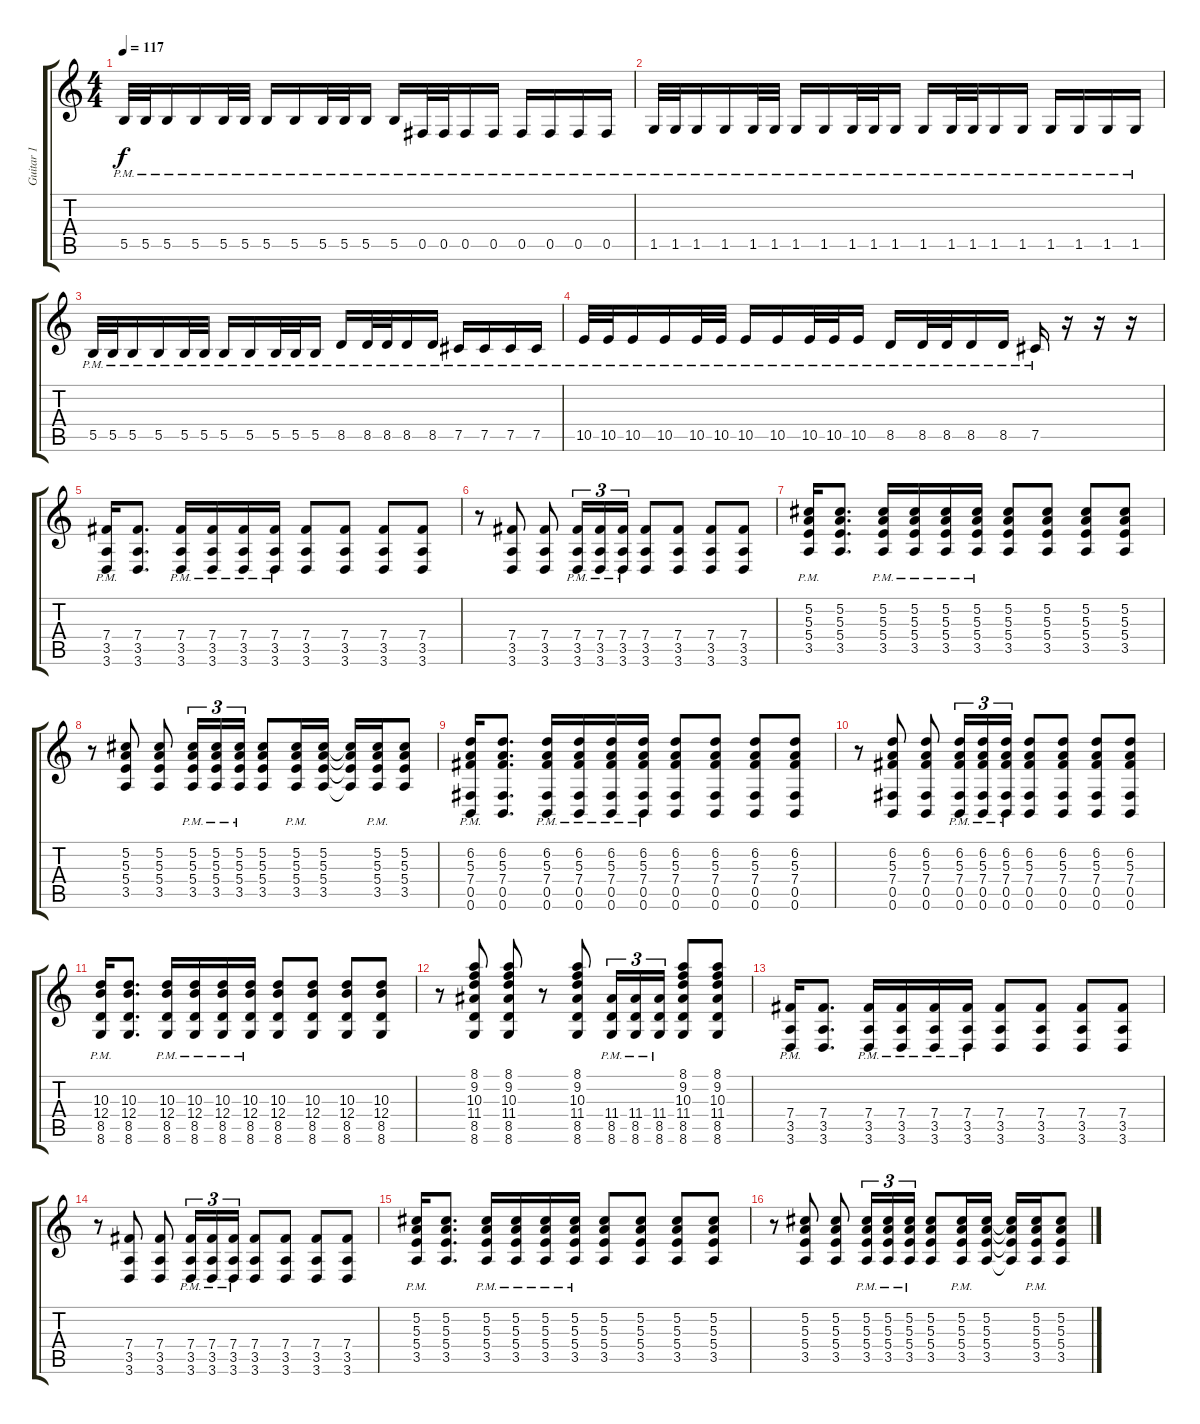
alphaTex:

\track ("Guitar 1" "Guitar 1") {instrument overdrivenguitar}
\staff {score tabs}
\tuning (Db4 Ab3 E3 B2 Gb2 B1) {hide}
\ts (4 4)
\tempo 117
\clef g2
\ks c
5.5{pm}.32{dy f} 5.5{pm}.32 5.5{pm}.16 5.5{pm}.16 5.5{pm}.32 5.5{pm}.32 5.5{pm}.16 5.5{pm}.16 5.5{pm}.32 5.5{pm}.32 5.5{pm}.16 5.5{pm}.16 0.5{pm}.32 0.5{pm}.32 0.5{pm}.16 0.5{pm}.16 0.5{pm}.16 0.5{pm}.16 0.5{pm}.16 0.5{pm}.16 |
1.5{pm}.32 1.5{pm}.32 1.5{pm}.16 1.5{pm}.16 1.5{pm}.32 1.5{pm}.32 1.5{pm}.16 1.5{pm}.16 1.5{pm}.32 1.5{pm}.32 1.5{pm}.16 1.5{pm}.16 1.5{pm}.32 1.5{pm}.32 1.5{pm}.16 1.5{pm}.16 1.5{pm}.16 1.5{pm}.16 1.5{pm}.16 1.5{pm}.16 |
5.5{pm}.32 5.5{pm}.32 5.5{pm}.16 5.5{pm}.16 5.5{pm}.32 5.5{pm}.32 5.5{pm}.16 5.5{pm}.16 5.5{pm}.32 5.5{pm}.32 5.5{pm}.16 8.5{pm}.16 8.5{pm}.32 8.5{pm}.32 8.5{pm}.16 8.5{pm}.16 7.5{pm}.16 7.5{pm}.16 7.5{pm}.16 7.5{pm}.16 |
10.5{pm}.32 10.5{pm}.32 10.5{pm}.16 10.5{pm}.16 10.5{pm}.32 10.5{pm}.32 10.5{pm}.16 10.5{pm}.16 10.5{pm}.32 10.5{pm}.32 10.5{pm}.16 8.5{pm}.16 8.5{pm}.32 8.5{pm}.32 8.5{pm}.16 8.5{pm}.16 7.5{pm}.16 r.16 r.16 r.16 |
(7.4{pm} 3.5{pm} 3.6{pm}).16 (7.4 3.5 3.6).8{d} (7.4{pm} 3.5{pm} 3.6{pm}).16 (7.4{pm} 3.5{pm} 3.6{pm}).16 (7.4{pm} 3.5{pm} 3.6{pm}).16 (7.4{pm} 3.5{pm} 3.6{pm}).16 (7.4 3.5 3.6).8 (7.4 3.5 3.6).8 (7.4 3.5 3.6).8 (7.4 3.5 3.6).8 |
r.8 (7.4 3.5 3.6).8 (7.4 3.5 3.6).8 (7.4{pm} 3.5{pm} 3.6{pm}).16{tu (3 2)} (7.4{pm} 3.5{pm} 3.6{pm}).16{tu (3 2)} (7.4{pm} 3.5{pm} 3.6{pm}).16{tu (3 2)} (7.4 3.5 3.6).8 (7.4 3.5 3.6).8 (7.4 3.5 3.6).8 (7.4 3.5 3.6).8 |
(5.2{pm} 5.3{pm} 5.4{pm} 3.5{pm}).16 (5.2 5.3 5.4 3.5).8{d} (5.2{pm} 5.3{pm} 5.4{pm} 3.5{pm}).16 (5.2{pm} 5.3{pm} 5.4{pm} 3.5{pm}).16 (5.2{pm} 5.3{pm} 5.4{pm} 3.5{pm}).16 (5.2{pm} 5.3{pm} 5.4{pm} 3.5{pm}).16 (5.2 5.3 5.4 3.5).8 (5.2 5.3 5.4 3.5).8 (5.2 5.3 5.4 3.5).8 (5.2 5.3 5.4 3.5).8 |
r.8 (5.2 5.3 5.4 3.5).8 (5.2 5.3 5.4 3.5).8 (5.2{pm} 5.3{pm} 5.4{pm} 3.5{pm}).16{tu (3 2)} (5.2{pm} 5.3{pm} 5.4{pm} 3.5{pm}).16{tu (3 2)} (5.2{pm} 5.3{pm} 5.4{pm} 3.5{pm}).16{tu (3 2)} (5.2 5.3 5.4 3.5).8 (5.2{pm} 5.3{pm} 5.4{pm} 3.5{pm}).16 (5.2 5.3 5.4 3.5).16 (5.2{t} 5.3{t} 5.4{t} 3.5{t}).16 (5.2{pm} 5.3{pm} 5.4{pm} 3.5{pm}).16 (5.2 5.3 5.4 3.5).8 |
(6.2{pm} 5.3{pm} 7.4{pm} 0.5{pm} 0.6{pm}).16 (6.2 5.3 7.4 0.5 0.6).8{d} (6.2{pm} 5.3{pm} 7.4{pm} 0.5{pm} 0.6{pm}).16 (6.2{pm} 5.3{pm} 7.4{pm} 0.5{pm} 0.6{pm}).16 (6.2{pm} 5.3{pm} 7.4{pm} 0.5{pm} 0.6{pm}).16 (6.2{pm} 5.3{pm} 7.4{pm} 0.5{pm} 0.6{pm}).16 (6.2 5.3 7.4 0.5 0.6).8 (6.2 5.3 7.4 0.5 0.6).8 (6.2 5.3 7.4 0.5 0.6).8 (6.2 5.3 7.4 0.5 0.6).8 |
r.8 (6.2 5.3 7.4 0.5 0.6).8 (6.2 5.3 7.4 0.5 0.6).8 (6.2{pm} 5.3{pm} 7.4{pm} 0.5{pm} 0.6{pm}).16{tu (3 2)} (6.2{pm} 5.3{pm} 7.4{pm} 0.5{pm} 0.6{pm}).16{tu (3 2)} (6.2{pm} 5.3{pm} 7.4{pm} 0.5{pm} 0.6{pm}).16{tu (3 2)} (6.2 5.3 7.4 0.5 0.6).8 (6.2 5.3 7.4 0.5 0.6).8 (6.2 5.3 7.4 0.5 0.6).8 (6.2 5.3 7.4 0.5 0.6).8 |
(10.3{pm} 12.4{pm} 8.5{pm} 8.6{pm}).16 (10.3 12.4 8.5 8.6).8{d} (10.3{pm} 12.4{pm} 8.5{pm} 8.6{pm}).16 (10.3{pm} 12.4{pm} 8.5{pm} 8.6{pm}).16 (10.3{pm} 12.4{pm} 8.5{pm} 8.6{pm}).16 (10.3{pm} 12.4{pm} 8.5{pm} 8.6{pm}).16 (10.3 12.4 8.5 8.6).8 (10.3 12.4 8.5 8.6).8 (10.3 12.4 8.5 8.6).8 (10.3 12.4 8.5 8.6).8 |
r.8 (8.1 9.2 10.3 11.4 8.5 8.6).8 (8.1 9.2 10.3 11.4 8.5 8.6).8 r.8 (8.1 9.2 10.3 11.4 8.5 8.6).8 (11.4{pm} 8.5{pm} 8.6{pm}).16{tu (3 2)} (11.4{pm} 8.5{pm} 8.6{pm}).16{tu (3 2)} (11.4{pm} 8.5{pm} 8.6{pm}).16{tu (3 2)} (8.1 9.2 10.3 11.4 8.5 8.6).8 (8.1 9.2 10.3 11.4 8.5 8.6).8 |
(7.4{pm} 3.5{pm} 3.6{pm}).16 (7.4 3.5 3.6).8{d} (7.4{pm} 3.5{pm} 3.6{pm}).16 (7.4{pm} 3.5{pm} 3.6{pm}).16 (7.4{pm} 3.5{pm} 3.6{pm}).16 (7.4{pm} 3.5{pm} 3.6{pm}).16 (7.4 3.5 3.6).8 (7.4 3.5 3.6).8 (7.4 3.5 3.6).8 (7.4 3.5 3.6).8 |
r.8 (7.4 3.5 3.6).8 (7.4 3.5 3.6).8 (7.4{pm} 3.5{pm} 3.6{pm}).16{tu (3 2)} (7.4{pm} 3.5{pm} 3.6{pm}).16{tu (3 2)} (7.4{pm} 3.5{pm} 3.6{pm}).16{tu (3 2)} (7.4 3.5 3.6).8 (7.4 3.5 3.6).8 (7.4 3.5 3.6).8 (7.4 3.5 3.6).8 |
(5.2{pm} 5.3{pm} 5.4{pm} 3.5{pm}).16 (5.2 5.3 5.4 3.5).8{d} (5.2{pm} 5.3{pm} 5.4{pm} 3.5{pm}).16 (5.2{pm} 5.3{pm} 5.4{pm} 3.5{pm}).16 (5.2{pm} 5.3{pm} 5.4{pm} 3.5{pm}).16 (5.2{pm} 5.3{pm} 5.4{pm} 3.5{pm}).16 (5.2 5.3 5.4 3.5).8 (5.2 5.3 5.4 3.5).8 (5.2 5.3 5.4 3.5).8 (5.2 5.3 5.4 3.5).8 |
r.8 (5.2 5.3 5.4 3.5).8 (5.2 5.3 5.4 3.5).8 (5.2{pm} 5.3{pm} 5.4{pm} 3.5{pm}).16{tu (3 2)} (5.2{pm} 5.3{pm} 5.4{pm} 3.5{pm}).16{tu (3 2)} (5.2{pm} 5.3{pm} 5.4{pm} 3.5{pm}).16{tu (3 2)} (5.2 5.3 5.4 3.5).8 (5.2{pm} 5.3{pm} 5.4{pm} 3.5{pm}).16 (5.2 5.3 5.4 3.5).16 (5.2{t} 5.3{t} 5.4{t} 3.5{t}).16 (5.2{pm} 5.3{pm} 5.4{pm} 3.5{pm}).16 (5.2 5.3 5.4 3.5).8
